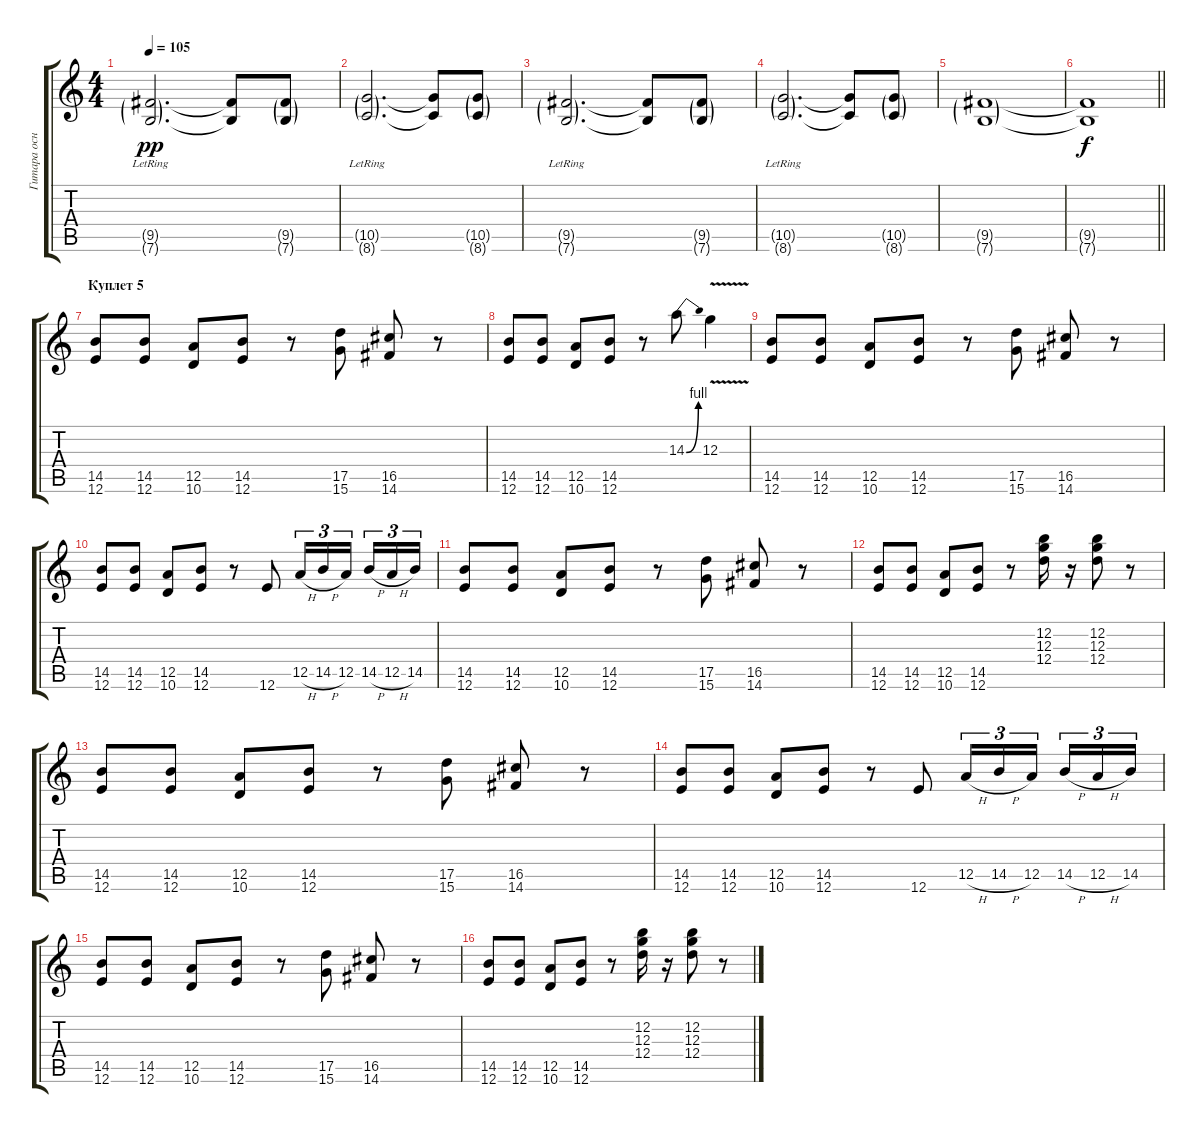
\track ("Гитара осн." "Гитара осн") {instrument overdrivenguitar}
\staff {score tabs}
\tuning (E4 B3 G3 D3 A2 E2) {hide}
\ts (4 4)
\tempo 105
\clef g2
\ks c
(9.5{g lr} 7.6{g lr}).2{d dy pp} (9.5{t} 7.6{t}).8 (9.5{g} 7.6{g}).8 |
(10.5{g lr} 8.6{g lr}).2{d} (10.5{t} 8.6{t}).8 (10.5{g} 8.6{g}).8 |
(9.5{g lr} 7.6{g lr}).2{d} (9.5{t} 7.6{t}).8 (9.5{g} 7.6{g}).8 |
(10.5{g lr} 8.6{g lr}).2{d} (10.5{t} 8.6{t}).8 (10.5{g} 8.6{g}).8 |
(9.5{g} 7.6{g}).1 |
\barLineRight lightlight
(9.5{t} 7.6{t}).1{dy f} |
\section ("" "Куплет 5")
(14.5 12.6).8 (14.5 12.6).8 (12.5 10.6).8 (14.5 12.6).8 r.8 (17.5 15.6).8 (16.5 14.6).8 r.8 |
(14.5 12.6).8 (14.5 12.6).8 (12.5 10.6).8 (14.5 12.6).8 r.8 14.3{be (bend 0 0 60 4)}.8 12.3{v}.4 |
(14.5 12.6).8 (14.5 12.6).8 (12.5 10.6).8 (14.5 12.6).8 r.8 (17.5 15.6).8 (16.5 14.6).8 r.8 |
(14.5 12.6).8 (14.5 12.6).8 (12.5 10.6).8 (14.5 12.6).8 r.8 12.6.8 12.5{h}.16{tu (3 2)} 14.5{h}.16{tu (3 2)} 12.5.16{tu (3 2) beam splitsecondary} 14.5{h}.16{tu (3 2)} 12.5{h}.16{tu (3 2)} 14.5.16{tu (3 2)} |
(14.5 12.6).8 (14.5 12.6).8 (12.5 10.6).8 (14.5 12.6).8 r.8 (17.5 15.6).8 (16.5 14.6).8 r.8 |
(14.5 12.6).8 (14.5 12.6).8 (12.5 10.6).8 (14.5 12.6).8 r.8 (12.2 12.3 12.4).16 r.16 (12.2 12.3 12.4).8 r.8 |
(14.5 12.6).8 (14.5 12.6).8 (12.5 10.6).8 (14.5 12.6).8 r.8 (17.5 15.6).8 (16.5 14.6).8 r.8 |
(14.5 12.6).8 (14.5 12.6).8 (12.5 10.6).8 (14.5 12.6).8 r.8 12.6.8 12.5{h}.16{tu (3 2)} 14.5{h}.16{tu (3 2)} 12.5.16{tu (3 2) beam splitsecondary} 14.5{h}.16{tu (3 2)} 12.5{h}.16{tu (3 2)} 14.5.16{tu (3 2)} |
(14.5 12.6).8 (14.5 12.6).8 (12.5 10.6).8 (14.5 12.6).8 r.8 (17.5 15.6).8 (16.5 14.6).8 r.8 |
(14.5 12.6).8 (14.5 12.6).8 (12.5 10.6).8 (14.5 12.6).8 r.8 (12.2 12.3 12.4).16 r.16 (12.2 12.3 12.4).8 r.8
